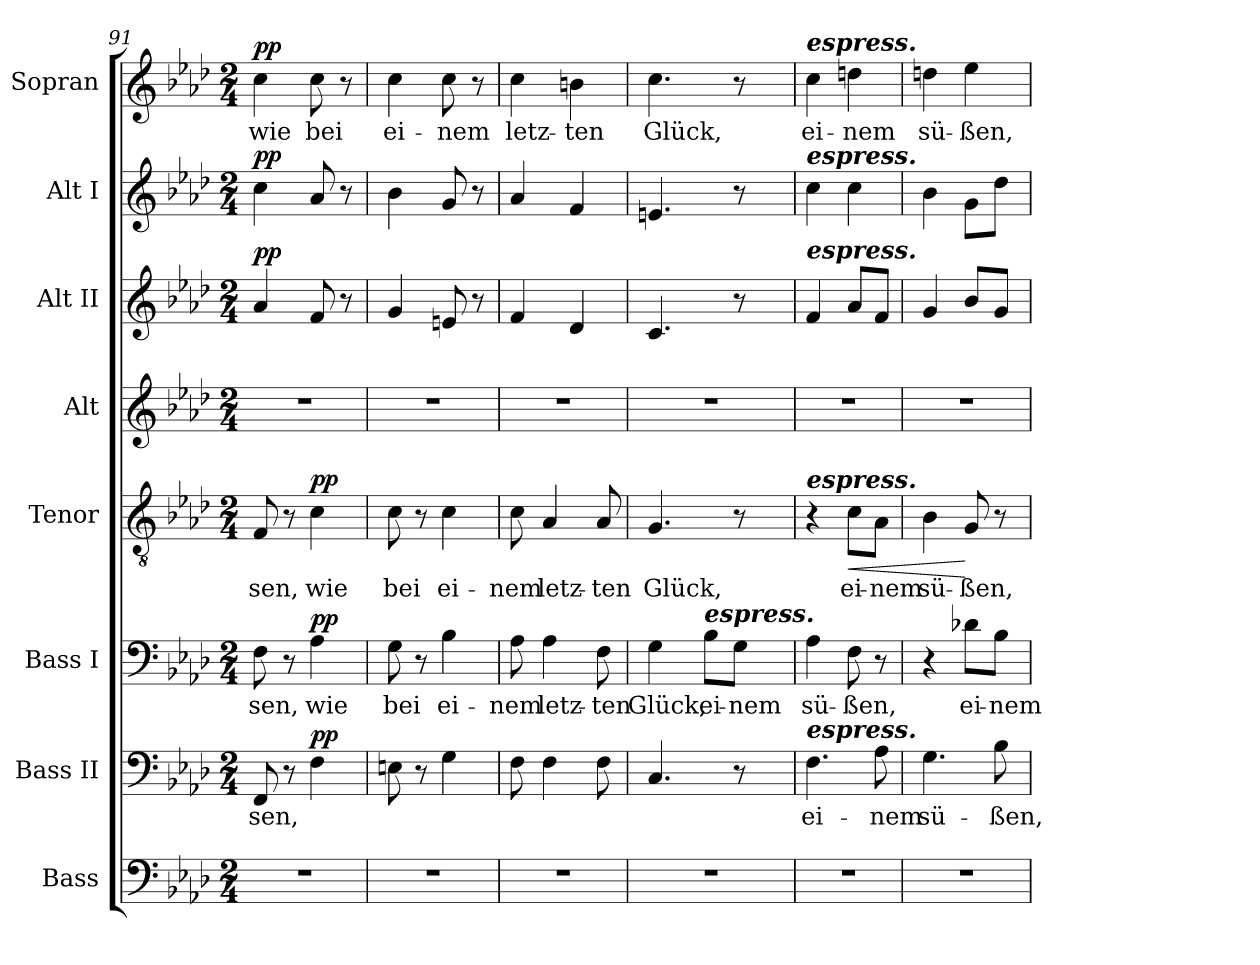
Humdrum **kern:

**kern	**kern	**text	**dynam	**kern	**text	**dynam	**kern	**text	**dynam	**kern	**kern	**dynam	**kern	**dynam	**kern	**text	**dynam
*part8	*part7	*part7	*part7	*part6	*part6	*part6	*part5	*part5	*part5	*part4	*part3	*part3	*part2	*part2	*part1	*part1	*part1
*staff8	*staff7	*staff7	*staff7	*staff6	*staff6	*staff6	*staff5	*staff5	*staff5	*staff4	*staff3	*staff3	*staff2	*staff2	*staff1	*staff1	*staff1
*I"Bass	*I"Bass II	*	*	*I"Bass I	*	*	*I"Tenor	*	*	*I"Alt	*I"Alt II	*	*I"Alt I	*	*I"Sopran	*	*
*clefF4	*clefF4	*	*	*clefF4	*	*	*clefGv2	*	*	*clefG2	*clefG2	*	*clefG2	*	*clefG2	*	*
*k[b-e-a-d-]	*k[b-e-a-d-]	*	*	*k[b-e-a-d-]	*	*	*k[b-e-a-d-]	*	*	*k[b-e-a-d-]	*k[b-e-a-d-]	*	*k[b-e-a-d-]	*	*k[b-e-a-d-]	*	*
*M2/4	*M2/4	*	*	*M2/4	*	*	*M2/4	*	*	*M2/4	*M2/4	*	*M2/4	*	*M2/4	*	*
=91	=91	=91	=91	=91	=91	=91	=91	=91	=91	=91	=91	=91	=91	=91	=91	=91	=91
!	!	!	!	!	!	!	!	!	!	!	!	!LO:DY:a	!	!LO:DY:a	!	!	!LO:DY:a
2r	8FF/	-sen,	.	8F\	-sen,	.	8F/	sen,	.	2r	4a-/	pp	4cc\	pp	4cc\	wie	pp
.	8r	.	.	8r	.	.	8r	.	.	.	.	.	.	.	.	.	.
!	!	!	!LO:DY:a	!	!	!LO:DY:a	!	!	!LO:DY:a	!	!	!	!	!	!	!	!
.	4F\	.	pp	4A-\	-wie	pp	4c\	-wie	pp	.	8f/	.	8a-/	.	8cc\	bei	.
.	.	.	.	.	.	.	.	.	.	.	8r	.	8r	.	8r	.	.
=92	=92	=92	=92	=92	=92	=92	=92	=92	=92	=92	=92	=92	=92	=92	=92	=92	=92
2r	8En\	.	.	8G\	bei	.	8c\	bei	.	2r	4g/	.	4b-\	.	4cc\	ei-	.
.	8r	.	.	8r	.	.	8r	.	.	.	.	.	.	.	.	.	.
.	4G\	.	.	4B-\	ei-	.	4c\	ei-	.	.	8en/	.	8g/	.	8cc\	-nem	.
.	.	.	.	.	.	.	.	.	.	.	8r	.	8r	.	8r	.	.
=93	=93	=93	=93	=93	=93	=93	=93	=93	=93	=93	=93	=93	=93	=93	=93	=93	=93
2r	8F\	.	.	8A-\	-nem	.	8c\	-nem	.	2r	4f/	.	4a-/	.	4cc\	letz-	.
.	4F\	.	.	4A-\	letz-	.	4A-/	letz-	.	.	.	.	.	.	.	.	.
.	.	.	.	.	.	.	.	.	.	.	4d-/	.	4f/	.	4bn\	-ten	.
.	8F\	.	.	8F\	-ten	.	8A-/	-ten	.	.	.	.	.	.	.	.	.
=94	=94	=94	=94	=94	=94	=94	=94	=94	=94	=94	=94	=94	=94	=94	=94	=94	=94
2r	4.C/	.	.	4G\	Glück,	.	4.G/	Glück,	.	2r	4.c/	.	4.en/	.	4.cc\	Glück,	.
!	!	!	!	!LO:TX:a:Bi:t=espress.	!	!	!	!	!	!	!	!	!	!	!	!	!
.	.	.	.	8B-\L	ei-	.	.	.	.	.	.	.	.	.	.	.	.
.	8r	.	.	8G\J	-nem	.	8r	.	.	.	8r	.	8r	.	8r	.	.
!!LO:LB:g=z
=95	=95	=95	=95	=95	=95	=95	=95	=95	=95	=95	=95	=95	=95	=95	=95	=95	=95
!	!	!	!	!	!	!	!	!	!	!	!	!	!	!	!LO:TX:a:Bi:t=espress.	!	!
!	!	!	!	!	!	!	!	!	!	!	!	!	!LO:TX:a:Bi:t=espress.	!	!	!	!
!	!	!	!	!	!	!	!	!	!	!	!LO:TX:a:Bi:t=espress.	!	!	!	!	!	!
!	!	!	!	!	!	!	!LO:TX:a:Bi:t=espress.	!	!	!	!	!	!	!	!	!	!
!	!LO:TX:a:Bi:t=espress.	!	!	!	!	!	!	!	!	!	!	!	!	!	!	!	!
2r	4.F\	ei-	.	4A-\	sü-	.	4r	.	.	2r	4f/	.	4cc\	.	4cc\	ei-	.
!	!	!	!	!	!	!	!	!	!LO:HP:b	!	!	!	!	!	!	!	!
.	.	.	.	8F\	-ßen,	.	8c\L	ei-	<	.	8a-/L	.	4cc\	.	4ddn\	-nem	.
.	8A-\	-nem	.	8r	.	.	8A-\J	-nem	.	.	8f/J	.	.	.	.	.	.
=96	=96	=96	=96	=96	=96	=96	=96	=96	=96	=96	=96	=96	=96	=96	=96	=96	=96
2r	4.G\	sü-	.	4r	.	.	4B-\	sü-	.	2r	4g/	.	4b-\	.	4ddn\	sü-	.
.	.	.	.	8d-X\L	ei-	.	8G/	-ßen,	[	.	8b-/L	.	8g\L	.	4ee-\	-ßen,	.
.	8B-\	-ßen,	.	8B-\J	-nem	.	8r	.	.	.	8g/J	.	8dd-\J	.	.	.	.
=	=	=	=	=	=	=	=	=	=	=	=	=	=	=	=	=	=
*-	*-	*-	*-	*-	*-	*-	*-	*-	*-	*-	*-	*-	*-	*-	*-	*-	*-
